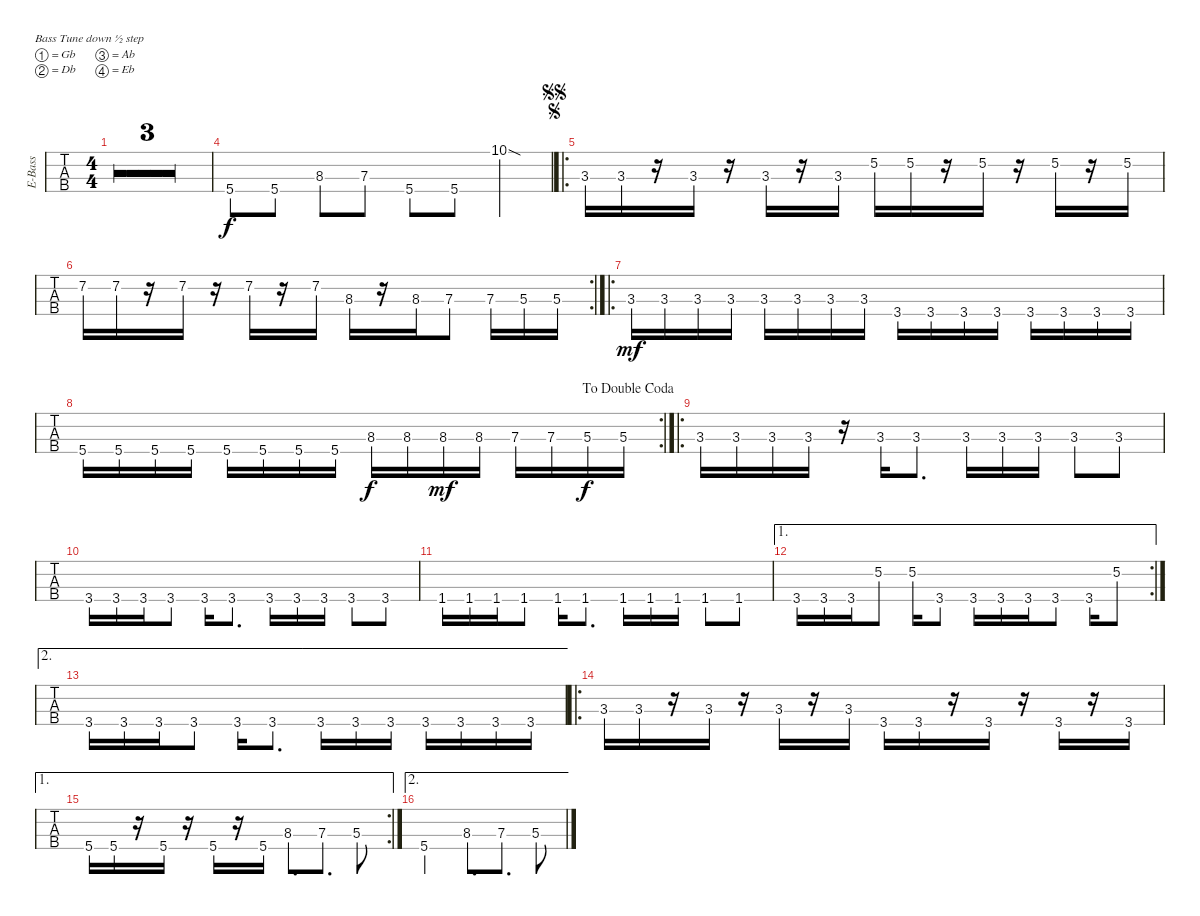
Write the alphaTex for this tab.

\bracketExtendMode groupsimilarinstruments
\otherSystemsTrackNameOrientation horizontal
\track ("Electric Bass" "E-Bass") {multiBarRest instrument electricbassfinger}
\staff {tabs}
\tuning (Gb2 Db2 Ab1 Eb1)
\ts (4 4)
\beaming (8 2 2 2 2)
\tempo 100
\clef f4
\ks c
r.4{dy f instrument electricbassfinger} r.2{d} |
r.4 r.2{d} |
r.4 r.2{d} |
5.4.8 5.4.8 8.3.8 7.3.8 5.4.8 5.4.8 10.1{sod}.4 |
\ro
\jump segno
\jump segnosegno
3.3.16 3.3.16 r.16 3.3.16 r.16 3.3.16 r.16 3.3.16 5.2.16 5.2.16 r.16 5.2.16 r.16 5.2.16 r.16 5.2.16 |
\rc 2
7.2.16 7.2.16 r.16 7.2.16 r.16 7.2.16 r.16 7.2.16 8.3.16 r.16 8.3.16 7.3.8 7.3.16 5.3.16 5.3.16 |
\ro
3.3.16{dy mf} 3.3.16 3.3.16 3.3.16 3.3.16 3.3.16 3.3.16 3.3.16 3.4.16 3.4.16 3.4.16 3.4.16 3.4.16 3.4.16 3.4.16 3.4.16 |
\rc 2
\jump dadoublecoda
5.4.16 5.4.16 5.4.16 5.4.16 5.4.16 5.4.16 5.4.16 5.4.16 8.3.16{dy f} 8.3.16 8.3.16{dy mf} 8.3.16 7.3.16 7.3.16 5.3.16{dy f} 5.3.16 |
\ro
3.3.16 3.3.16 3.3.16 3.3.16 r.16 3.3.16 3.3.8{d} 3.3.16 3.3.16 3.3.16 3.3.8 3.3.8 |
3.4.16 3.4.16 3.4.16 3.4.8 3.4.16 3.4.8{d} 3.4.16 3.4.16 3.4.16 3.4.8 3.4.8 |
1.4.16 1.4.16 1.4.16 1.4.8 1.4.16 1.4.8{d} 1.4.16 1.4.16 1.4.16 1.4.8 1.4.8 |
\ae 1
\rc 2
3.4.16 3.4.16 3.4.16 5.2.8 5.2.16 3.4.8 3.4.16 3.4.16 3.4.16 3.4.8 3.4.16 5.2.8 |
\ae 2
3.4.16 3.4.16 3.4.16 3.4.8 3.4.16 3.4.8{d} 3.4.16 3.4.16 3.4.16 3.4.16 3.4.16 3.4.16 3.4.16 |
\ro
3.3.16 3.3.16 r.16 3.3.16 r.16 3.3.16 r.16 3.3.16 3.4.16 3.4.16 r.16 3.4.16 r.16 3.4.16 r.16 3.4.16 |
\ae 1
\rc 2
5.4.16 5.4.16 r.16 5.4.16 r.16 5.4.16 r.16 5.4.16 8.3.8{d} 7.3.8{d} 5.3.8 |
\ae 2
5.4.2 8.3.8{d} 7.3.8{d} 5.3.8
